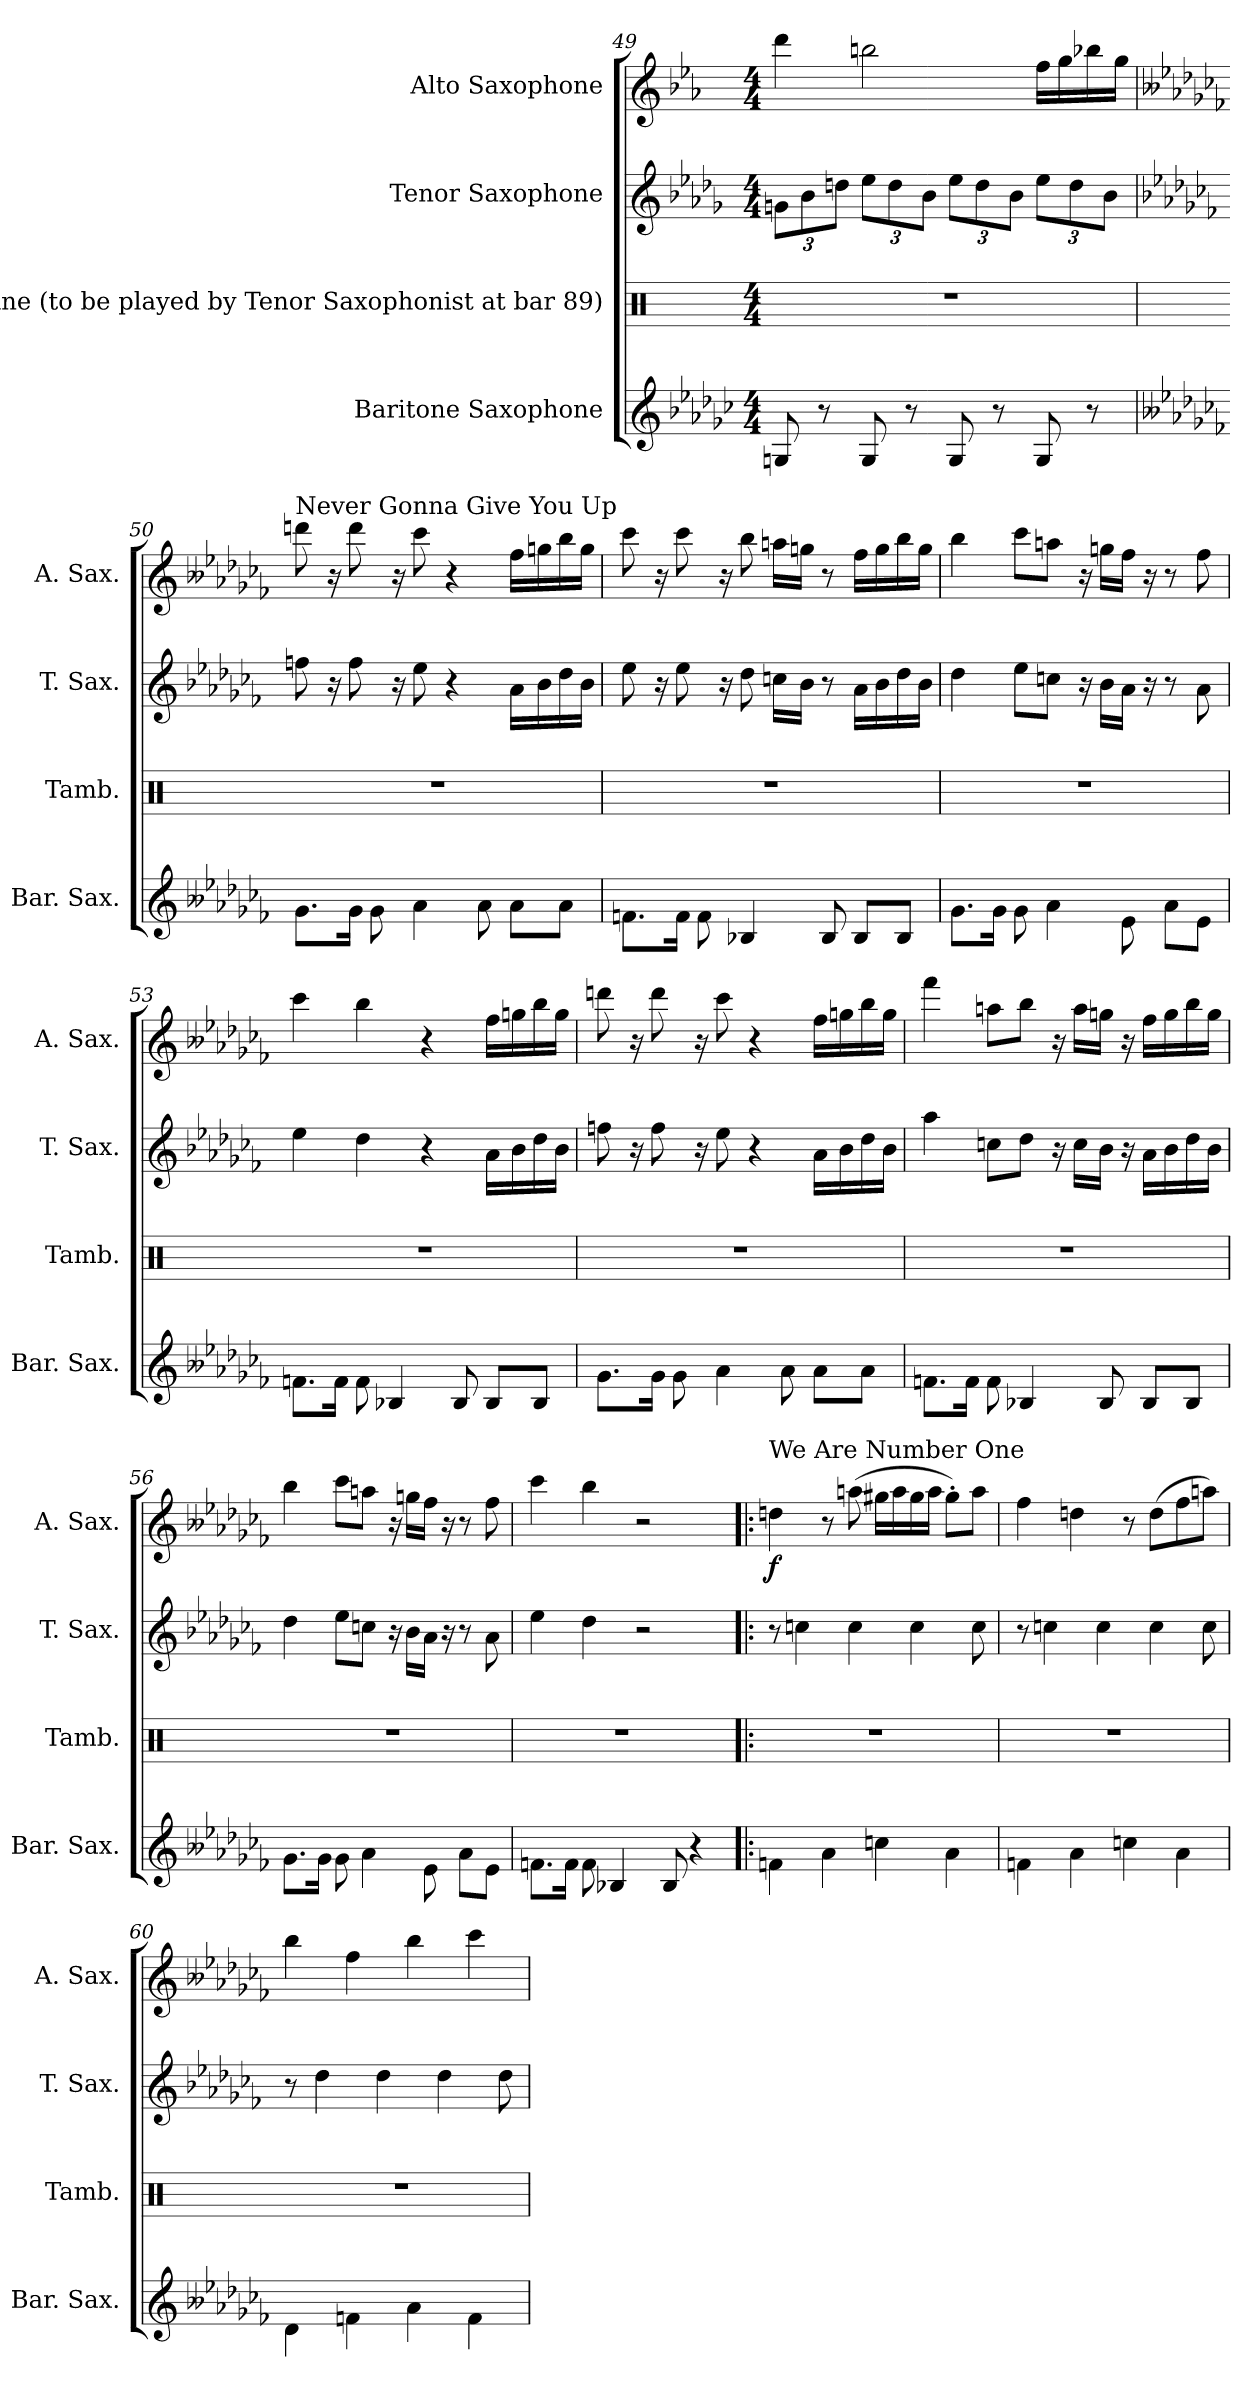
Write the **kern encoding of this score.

**kern	**kern	**kern	**kern	**dynam
*part4	*part3	*part2	*part1	*part1
*staff4	*staff3	*staff2	*staff1	*staff1
*I"Baritone Saxophone	*I"Tambourine (to be played by Tenor Saxophonist at bar 89)	*I"Tenor Saxophone	*I"Alto Saxophone	*
*I'Bar. Sax.	*I'Tamb.	*I'T. Sax.	*I'A. Sax.	*
!!LO:LB:g=z
*clefG2	*clefX	*clefG2	*clefG2	*
*ITrd12c21	*	*ITrd8c14	*ITrd5c9	*
*k[b-e-a-d-g-c-]	*k[]	*k[b-e-a-d-g-]	*k[b-e-a-d-g-c-]	*
*M4/4	*M4/4	*M4/4	*M4/4	*
*	*	*Xbrackettup	*	*
=49	=49	=49	=49	=49
8GGn/	1r	12Gn\L	4ff\	.
.	.	12B-\	.	.
8r	.	.	.	.
.	.	12dn\J	.	.
8GG/	.	12e-\L	2ddn\	.
.	.	12d\	.	.
8r	.	.	.	.
.	.	12B-\J	.	.
8GG/	.	12e-\L	.	.
.	.	12d\	.	.
8r	.	.	.	.
.	.	12B-\J	.	.
8GG/	.	12e-\L	16a-\LL	.
.	.	.	16b-\	.
.	.	12d\	.	.
8r	.	.	16dd-X\	.
.	.	12B-\J	.	.
.	.	.	16b-\JJ	.
=50	=50	=50	=50	=50
*k[b--e-a-d-g-c-f-]	*	*k[b-e-a-d-g-c-f-]	*k[b--e-a-d-g-c-f-]	*
!	!	!	!LO:TX:a:t=Never Gonna Give You Up	!
8.G-\L	1r	8fn\	8ffn\	.
.	.	16r	16r	.
16G-\Jk	.	8f\	8ff\	.
8G-\	.	.	.	.
.	.	16r	16r	.
4A-\	.	8e-\	8ee-\	.
.	.	4r	4r	.
8A-\	.	.	.	.
8A-\L	.	16A-\LL	16a-\LL	.
.	.	16B-\	16b-X\	.
8A-\J	.	16d-\	16dd-\	.
.	.	16B-\JJ	16b-\JJ	.
!!LO:PB:g=z
=51	=51	=51	=51	=51
8.Fn\L	1r	8e-\	8ee-\	.
.	.	16r	16r	.
16F\Jk	.	8e-\	8ee-\	.
8F\	.	.	.	.
.	.	16r	16r	.
4BB-X/	.	8d-\	8dd-\	.
.	.	16cn\LL	16ccn\LL	.
.	.	16B-\JJ	16b-X\JJ	.
8BB-/	.	8r	8r	.
8BB-/L	.	16A-\LL	16a-\LL	.
.	.	16B-\	16b-\	.
8BB-/J	.	16d-\	16dd-\	.
.	.	16B-\JJ	16b-\JJ	.
=52	=52	=52	=52	=52
8.G-\L	1r	4d-\	4dd-\	.
16G-\Jk	.	.	.	.
8G-\	.	8e-\L	8ee-\L	.
4A-\	.	8cn\J	8ccn\J	.
.	.	16r	16r	.
.	.	16B-\LL	16b-X\LL	.
8E-\	.	16A-\JJ	16a-\JJ	.
.	.	16r	16r	.
8A-\L	.	8r	8r	.
8E-\J	.	8A-\	8a-\	.
=53	=53	=53	=53	=53
8.Fn\L	1r	4e-\	4ee-\	.
16F\Jk	.	.	.	.
8F\	.	4d-\	4dd-\	.
4BB-X/	.	.	.	.
.	.	4r	4r	.
8BB-/	.	.	.	.
8BB-/L	.	16A-\LL	16a-\LL	.
.	.	16B-\	16b-X\	.
8BB-/J	.	16d-\	16dd-\	.
.	.	16B-\JJ	16b-\JJ	.
!!LO:LB:g=z
=54	=54	=54	=54	=54
8.G-\L	1r	8fn\	8ffn\	.
.	.	16r	16r	.
16G-\Jk	.	8f\	8ff\	.
8G-\	.	.	.	.
.	.	16r	16r	.
4A-\	.	8e-\	8ee-\	.
.	.	4r	4r	.
8A-\	.	.	.	.
8A-\L	.	16A-\LL	16a-\LL	.
.	.	16B-\	16b-X\	.
8A-\J	.	16d-\	16dd-\	.
.	.	16B-\JJ	16b-\JJ	.
=55	=55	=55	=55	=55
8.Fn\L	1r	4a-\	4aa-\	.
16F\Jk	.	.	.	.
8F\	.	8cn\L	8ccn\L	.
4BB-X/	.	8d-\J	8dd-\J	.
.	.	16r	16r	.
.	.	16c\LL	16cc\LL	.
8BB-/	.	16B-\JJ	16b-X\JJ	.
.	.	16r	16r	.
8BB-/L	.	16A-\LL	16a-\LL	.
.	.	16B-\	16b-\	.
8BB-/J	.	16d-\	16dd-\	.
.	.	16B-\JJ	16b-\JJ	.
=56	=56	=56	=56	=56
8.G-\L	1r	4d-\	4dd-\	.
16G-\Jk	.	.	.	.
8G-\	.	8e-\L	8ee-\L	.
4A-\	.	8cn\J	8ccn\J	.
.	.	16r	16r	.
.	.	16B-\LL	16b-X\LL	.
8E-\	.	16A-\JJ	16a-\JJ	.
.	.	16r	16r	.
8A-\L	.	8r	8r	.
8E-\J	.	8A-\	8a-\	.
!!LO:LB:g=z
=57	=57	=57	=57	=57
8.Fn\L	1r	4e-\	4ee-\	.
16F\Jk	.	.	.	.
8F\	.	4d-\	4dd-\	.
4BB-X/	.	.	.	.
.	.	2r	2r	.
8BB-/	.	.	.	.
4r	.	.	.	.
=58!|:	=58!|:	=58!|:	=58!|:	=58!|:
*	*	*	*MM150	*
!	!	!	!LO:TX:a:t=We Are Number One	!
!	!	!	!	!LO:DY:b
4Fn\	1r	8r	4fn\	f
.	.	4cn\	.	.
4A-\	.	.	8r	.
.	.	4c\	(8ccn\	.
4cn\	.	.	16bn\LL	.
.	.	.	16cc\	.
.	.	4c\	16b\	.
.	.	.	16cc\JJ	.
4A-\	.	.	8b'\L)	.
.	.	8c\	8cc\J	.
=59	=59	=59	=59	=59
4Fn\	1r	8r	4a-\	.
.	.	4cn\	.	.
4A-\	.	.	4fn\	.
.	.	4c\	.	.
4cn\	.	.	8r	.
.	.	4c\	(8f\L	.
4A-\	.	.	8a-\	.
.	.	8c\	8ccn\J)	.
=60	=60	=60	=60	=60
4D-\	1r	8r	4dd-\	.
.	.	4d-\	.	.
4Fn\	.	.	4a-\	.
.	.	4d-\	.	.
4A-\	.	.	4dd-\	.
.	.	4d-\	.	.
4F\	.	.	4ee-\	.
.	.	8d-\	.	.
=	=	=	=	=
*-	*-	*-	*-	*-
